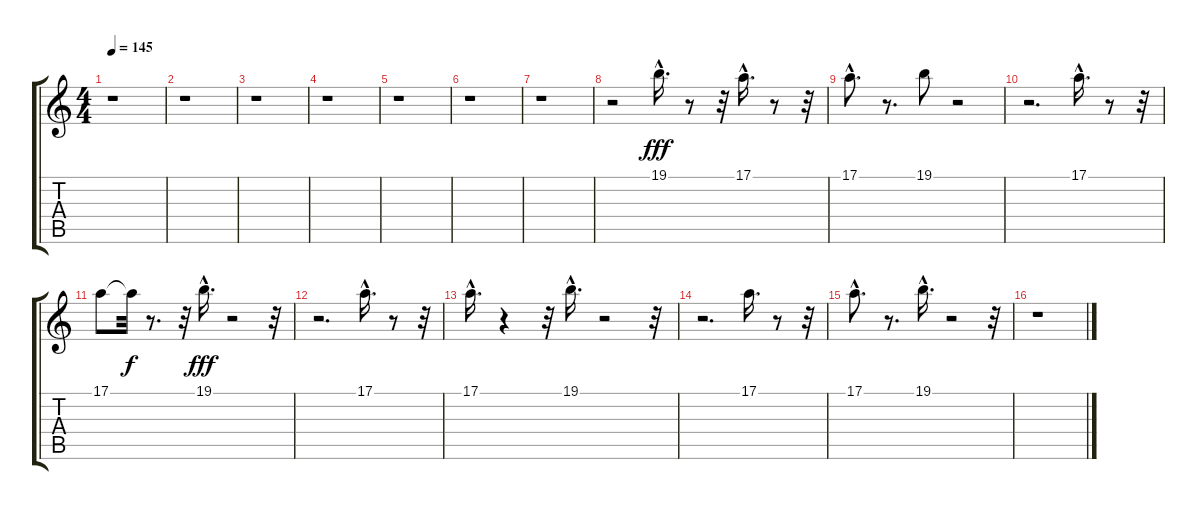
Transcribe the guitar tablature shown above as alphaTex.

\track "" {instrument orchestrahit}
\staff {score tabs}
\tuning (E4 B3 G3 D3 A2 E2) {hide}
\ts (4 4)
\tempo 145
\clef g2
\ks c
r.1{dy fff} |
r.1 |
r.1 |
r.1 |
r.1 |
r.1 |
r.1 |
r.2 19.1{hac}.16{d} r.8 r.32 17.1{hac}.16{d} r.8 r.32 |
17.1{hac}.8{d} r.8{d} 19.1.8 r.2 |
r.2{d} 17.1{hac}.16{d} r.8 r.32 |
17.1.8 17.1{t}.32{dy f} r.8{d} r.32 19.1{hac}.16{d dy fff} r.2 r.32 |
r.2{d} 17.1{hac}.16{d} r.8 r.32 |
17.1{hac}.16{d} r.4 r.32 19.1{hac}.16{d} r.2 r.32 |
r.2{d} 17.1.16{d} r.8 r.32 |
17.1{hac}.8{d} r.8{d} 19.1{hac}.16{d} r.2 r.32 |
r.1
